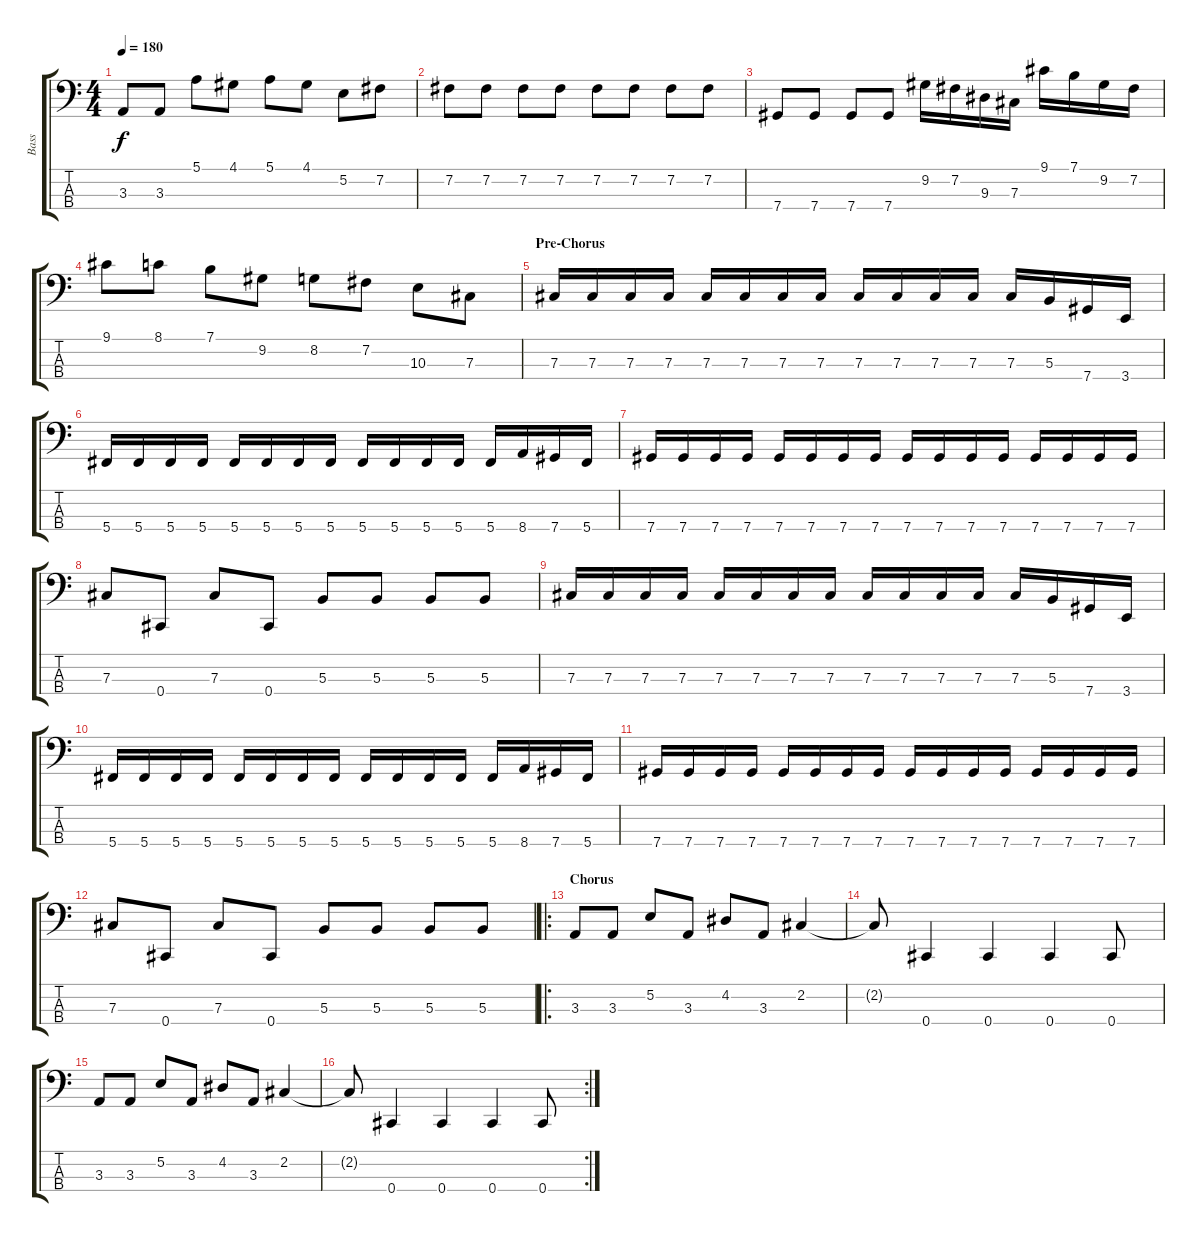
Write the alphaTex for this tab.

\track ("Bass" "Bass") {instrument electricbasspick}
\staff {score tabs}
\tuning (E2 B1 Gb1 Db1) {hide}
\ts (4 4)
\tempo 180
\clef f4
\ks c
3.3{t}.8{dy f} 3.3.8 5.1.8 4.1.8 5.1.8 4.1.8 5.2.8 7.2.8 |
7.2.8 7.2.8 7.2.8 7.2.8 7.2.8 7.2.8 7.2.8 7.2.8 |
7.4.8 7.4.8 7.4.8 7.4.8 9.2.16 7.2.16 9.3.16 7.3.16 9.1.16 7.1.16 9.2.16 7.2.16 |
9.1.8{instrument acousticbass} 8.1.8 7.1.8 9.2.8 8.2.8 7.2.8 10.3.8 7.3.8 |
\section ("" "Pre-Chorus")
7.3.16{instrument electricbasspick} 7.3.16 7.3.16 7.3.16 7.3.16 7.3.16 7.3.16 7.3.16 7.3.16 7.3.16 7.3.16 7.3.16 7.3.16 5.3.16 7.4.16 3.4.16 |
5.4.16 5.4.16 5.4.16 5.4.16 5.4.16 5.4.16 5.4.16 5.4.16 5.4.16 5.4.16 5.4.16 5.4.16 5.4.16 8.4.16 7.4.16 5.4.16 |
7.4.16 7.4.16 7.4.16 7.4.16 7.4.16 7.4.16 7.4.16 7.4.16 7.4.16 7.4.16 7.4.16 7.4.16 7.4.16 7.4.16 7.4.16 7.4.16 |
7.3.8 0.4.8 7.3.8 0.4.8 5.3.8 5.3.8 5.3.8 5.3.8 |
7.3.16{instrument electricbasspick} 7.3.16 7.3.16 7.3.16 7.3.16 7.3.16 7.3.16 7.3.16 7.3.16 7.3.16 7.3.16 7.3.16 7.3.16 5.3.16 7.4.16 3.4.16 |
5.4.16 5.4.16 5.4.16 5.4.16 5.4.16 5.4.16 5.4.16 5.4.16 5.4.16 5.4.16 5.4.16 5.4.16 5.4.16 8.4.16 7.4.16 5.4.16 |
7.4.16 7.4.16 7.4.16 7.4.16 7.4.16 7.4.16 7.4.16 7.4.16 7.4.16 7.4.16 7.4.16 7.4.16 7.4.16 7.4.16 7.4.16 7.4.16 |
7.3.8 0.4.8 7.3.8 0.4.8 5.3.8 5.3.8 5.3.8 5.3.8 |
\ro
\section ("" "Chorus")
3.3.8 3.3.8 5.2.8 3.3.8 4.2.8 3.3.8 2.2.4 |
2.2{t}.8 0.4.4 0.4.4 0.4.4 0.4.8 |
3.3.8 3.3.8 5.2.8 3.3.8 4.2.8 3.3.8 2.2.4 |
\rc 2
2.2{t}.8 0.4.4 0.4.4 0.4.4 0.4.8
